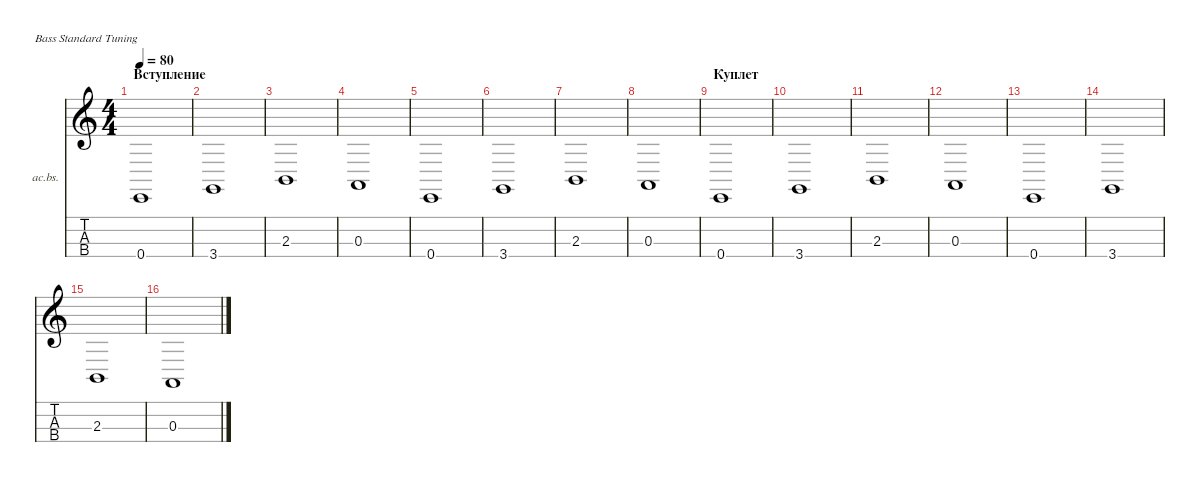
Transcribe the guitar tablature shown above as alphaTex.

\defaultSystemsLayout 4
\hideDynamics
\bracketExtendMode nobrackets
\firstSystemTrackNameOrientation horizontal
\otherSystemsTrackNameOrientation horizontal
\track ("Acoustic Bass" "ac.bs.") {instrument acousticbass}
\staff {score tabs}
\tuning (G2 D2 A1 E1)
\ts (4 4)
\section ("" "Вступление")
\tempo 80
\clef g2
\ks c
0.4.1{dy mf instrument acousticbass beam Up} |
3.4.1{beam Up} |
2.3.1{beam Up} |
0.3.1{beam Up} |
0.4.1{beam Up} |
3.4.1{beam Up} |
2.3.1{beam Up} |
0.3.1{beam Up} |
\section ("" "Куплет ")
0.4.1{beam Up} |
3.4.1{beam Up} |
2.3.1{beam Up} |
0.3.1{beam Up} |
0.4.1{beam Up} |
3.4.1{beam Up} |
2.3.1{beam Up} |
0.3.1{beam Up}
